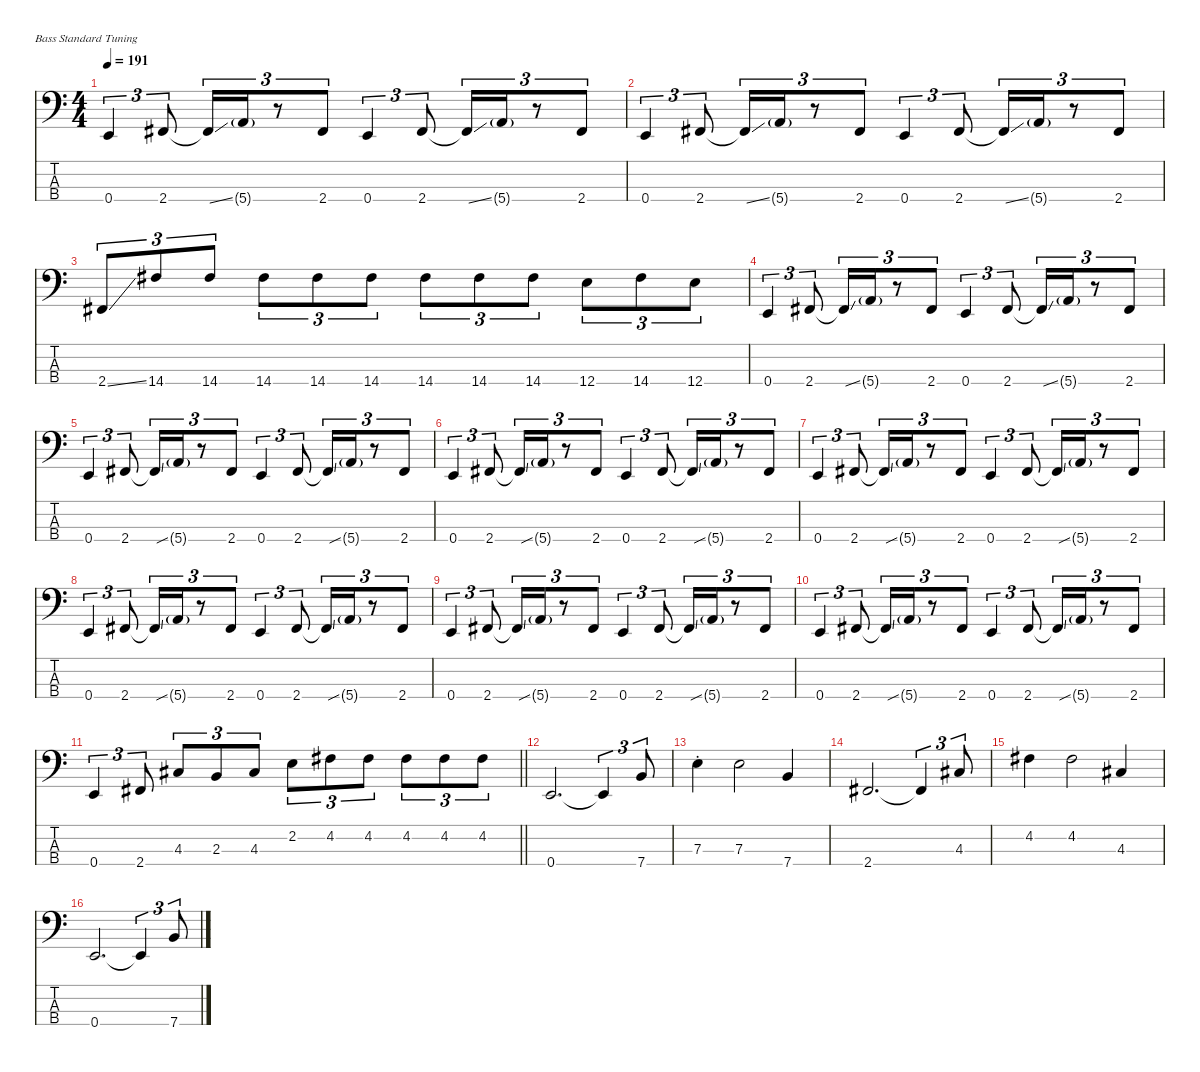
\defaultSystemsLayout 4
\hideDynamics
\bracketExtendMode nobrackets
\singleTrackTrackNamePolicy hidden
\multiTrackTrackNamePolicy hidden
\firstSystemTrackNameMode fullname
\firstSystemTrackNameOrientation horizontal
\otherSystemsTrackNameOrientation horizontal
\track ("Bass" "el.bs.") {instrument electricbassfinger}
\staff {score tabs}
\tuning (G2 D2 A1 E1)
\ts (4 4)
\tempo 191
\clef f4
\ks c
0.4.4{tu (3 2) dy f beam Up} 2.4{acc #}.8{tu (3 2) beam Up} 2.4{ss t acc #}.16{tu (3 2) beam Up} 5.4{g}.16{tu (3 2) dy ff beam Up} r.8{tu (3 2) beam Up} 2.4{acc #}.8{tu (3 2) dy f beam Up} 0.4.4{tu (3 2) beam Up} 2.4{acc #}.8{tu (3 2) beam Up} 2.4{ss t acc #}.16{tu (3 2) beam Up} 5.4{g}.16{tu (3 2) dy ff beam Up} r.8{tu (3 2) beam Up} 2.4{acc #}.8{tu (3 2) dy f beam Up} |
0.4.4{tu (3 2) beam Up} 2.4{acc #}.8{tu (3 2) beam Up} 2.4{ss t acc #}.16{tu (3 2) beam Up} 5.4{g}.16{tu (3 2) dy ff beam Up} r.8{tu (3 2) beam Up} 2.4{acc #}.8{tu (3 2) dy f beam Up} 0.4.4{tu (3 2) beam Up} 2.4{acc #}.8{tu (3 2) beam Up} 2.4{ss t acc #}.16{tu (3 2) beam Up} 5.4{g}.16{tu (3 2) dy ff beam Up} r.8{tu (3 2) beam Up} 2.4{acc #}.8{tu (3 2) dy f beam Up} |
2.4{ss acc #}.8{tu (3 2) beam Up} 14.4{acc #}.8{tu (3 2) beam Up} 14.4{acc #}.8{tu (3 2) beam Up} 14.4{acc #}.8{tu (3 2) beam Down} 14.4{acc #}.8{tu (3 2) beam Down} 14.4{acc #}.8{tu (3 2) beam Down} 14.4{acc #}.8{tu (3 2) beam Down} 14.4{acc #}.8{tu (3 2) beam Down} 14.4{acc #}.8{tu (3 2) beam Down} 12.4.8{tu (3 2) beam Down} 14.4{acc #}.8{tu (3 2) beam Down} 12.4.8{tu (3 2) beam Down} |
0.4.4{tu (3 2) beam Up} 2.4{acc #}.8{tu (3 2) beam Up} 2.4{ss t acc #}.16{tu (3 2) beam Up} 5.4{g}.16{tu (3 2) dy ff beam Up} r.8{tu (3 2) beam Up} 2.4{acc #}.8{tu (3 2) dy f beam Up} 0.4.4{tu (3 2) beam Up} 2.4{acc #}.8{tu (3 2) beam Up} 2.4{ss t acc #}.16{tu (3 2) beam Up} 5.4{g}.16{tu (3 2) dy ff beam Up} r.8{tu (3 2) beam Up} 2.4{acc #}.8{tu (3 2) dy f beam Up} |
0.4.4{tu (3 2) beam Up} 2.4{acc #}.8{tu (3 2) beam Up} 2.4{ss t acc #}.16{tu (3 2) beam Up} 5.4{g}.16{tu (3 2) dy ff beam Up} r.8{tu (3 2) beam Up} 2.4{acc #}.8{tu (3 2) dy f beam Up} 0.4.4{tu (3 2) beam Up} 2.4{acc #}.8{tu (3 2) beam Up} 2.4{ss t acc #}.16{tu (3 2) beam Up} 5.4{g}.16{tu (3 2) dy ff beam Up} r.8{tu (3 2) beam Up} 2.4{acc #}.8{tu (3 2) dy f beam Up} |
0.4.4{tu (3 2) beam Up} 2.4{acc #}.8{tu (3 2) beam Up} 2.4{ss t acc #}.16{tu (3 2) beam Up} 5.4{g}.16{tu (3 2) dy ff beam Up} r.8{tu (3 2) beam Up} 2.4{acc #}.8{tu (3 2) dy f beam Up} 0.4.4{tu (3 2) beam Up} 2.4{acc #}.8{tu (3 2) beam Up} 2.4{ss t acc #}.16{tu (3 2) beam Up} 5.4{g}.16{tu (3 2) dy ff beam Up} r.8{tu (3 2) beam Up} 2.4{acc #}.8{tu (3 2) dy f beam Up} |
0.4.4{tu (3 2) beam Up} 2.4{acc #}.8{tu (3 2) beam Up} 2.4{ss t acc #}.16{tu (3 2) beam Up} 5.4{g}.16{tu (3 2) dy ff beam Up} r.8{tu (3 2) beam Up} 2.4{acc #}.8{tu (3 2) dy f beam Up} 0.4.4{tu (3 2) beam Up} 2.4{acc #}.8{tu (3 2) beam Up} 2.4{ss t acc #}.16{tu (3 2) beam Up} 5.4{g}.16{tu (3 2) dy ff beam Up} r.8{tu (3 2) beam Up} 2.4{acc #}.8{tu (3 2) dy f beam Up} |
0.4.4{tu (3 2) beam Up} 2.4{acc #}.8{tu (3 2) beam Up} 2.4{ss t acc #}.16{tu (3 2) beam Up} 5.4{g}.16{tu (3 2) dy ff beam Up} r.8{tu (3 2) beam Up} 2.4{acc #}.8{tu (3 2) dy f beam Up} 0.4.4{tu (3 2) beam Up} 2.4{acc #}.8{tu (3 2) beam Up} 2.4{ss t acc #}.16{tu (3 2) beam Up} 5.4{g}.16{tu (3 2) dy ff beam Up} r.8{tu (3 2) beam Up} 2.4{acc #}.8{tu (3 2) dy f beam Up} |
0.4.4{tu (3 2) beam Up} 2.4{acc #}.8{tu (3 2) beam Up} 2.4{ss t acc #}.16{tu (3 2) beam Up} 5.4{g}.16{tu (3 2) dy ff beam Up} r.8{tu (3 2) beam Up} 2.4{acc #}.8{tu (3 2) dy f beam Up} 0.4.4{tu (3 2) beam Up} 2.4{acc #}.8{tu (3 2) beam Up} 2.4{ss t acc #}.16{tu (3 2) beam Up} 5.4{g}.16{tu (3 2) dy ff beam Up} r.8{tu (3 2) beam Up} 2.4{acc #}.8{tu (3 2) dy f beam Up} |
0.4.4{tu (3 2) beam Up} 2.4{acc #}.8{tu (3 2) beam Up} 2.4{ss t acc #}.16{tu (3 2) beam Up} 5.4{g}.16{tu (3 2) dy ff beam Up} r.8{tu (3 2) beam Up} 2.4{acc #}.8{tu (3 2) dy f beam Up} 0.4.4{tu (3 2) beam Up} 2.4{acc #}.8{tu (3 2) beam Up} 2.4{ss t acc #}.16{tu (3 2) beam Up} 5.4{g}.16{tu (3 2) dy ff beam Up} r.8{tu (3 2) beam Up} 2.4{acc #}.8{tu (3 2) dy f beam Up} |
\barLineRight lightlight
0.4.4{tu (3 2) beam Up} 2.4{acc #}.8{tu (3 2) beam Up} 4.3{acc #}.8{tu (3 2) beam Up} 2.3.8{tu (3 2) beam Up} 4.3{acc #}.8{tu (3 2) beam Up} 2.2.8{tu (3 2) beam Down} 4.2{acc #}.8{tu (3 2) beam Down} 4.2{acc #}.8{tu (3 2) beam Down} 4.2{acc #}.8{tu (3 2) beam Down} 4.2{acc #}.8{tu (3 2) beam Down} 4.2{acc #}.8{tu (3 2) beam Down} |
0.4.2{d beam Up} 0.4{t}.4{tu (3 2) beam Up} 7.4.8{tu (3 2) beam Up} |
7.3{st}.4{beam Down} 7.3.2{beam Down} 7.4.4{beam Up} |
2.4{acc #}.2{d beam Up} 2.4{t acc #}.4{tu (3 2) beam Up} 4.3{acc #}.8{tu (3 2) beam Up} |
4.2{acc #}.4{beam Down} 4.2{acc #}.2{beam Down} 4.3{acc #}.4{beam Up} |
0.4.2{d beam Up} 0.4{t}.4{tu (3 2) beam Up} 7.4.8{tu (3 2) beam Up}
